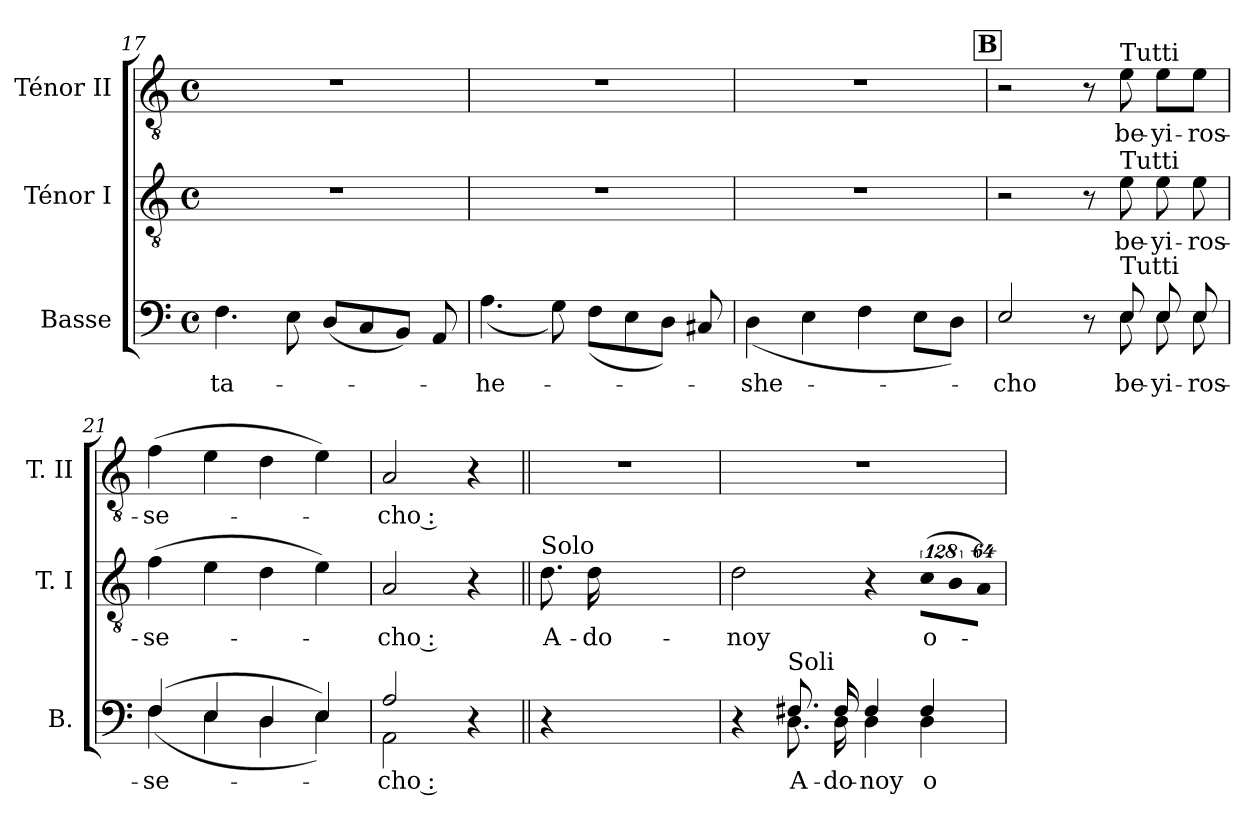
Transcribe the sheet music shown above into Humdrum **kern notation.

**kern	**text	**kern	**text	**kern	**text
*part3	*part3	*part2	*part2	*part1	*part1
*staff3	*staff3	*staff2	*staff2	*staff1	*staff1
*I"Basse	*	*I"Ténor I	*	*I"Ténor II	*
*I'B.	*	*I'T. I	*	*I'T. II	*
*clefF4	*	*clefGv2	*	*clefGv2	*
*	*	*ITrd7c12	*	*ITrd7c12	*
*k[]	*	*k[]	*	*k[]	*
*C:	*	*C:	*	*C:	*
*M4/4	*	*M4/4	*	*M4/4	*
*met(c)	*	*met(c)	*	*met(c)	*
=17	=17	=17	=17	=17	=17
!	!LO:LY:b:color=#000000	!	!	!	!
*^	*	*	*	*	*
1ryy	4.Fi\	-ta-	1r	.	1r	.
.	8Ei\	.	.	.	.	.
.	(8Di/L	.	.	.	.	.
.	8Ci/	.	.	.	.	.
.	8BBi/J)	.	.	.	.	.
.	8AAi/	.	.	.	.	.
=18	=18	=18	=18	=18	=18	=18
!	!	!LO:LY:b:color=#000000	!	!	!	!
1ryy	(4.Ai\	he-	1r	.	1r	.
.	8Gi\)	.	.	.	.	.
.	(8Fi\L	.	.	.	.	.
.	8Ei\	.	.	.	.	.
.	8Di\J)	.	.	.	.	.
.	8C#Xi/	.	.	.	.	.
=19	=19	=19	=19	=19	=19	=19
!	!	!LO:LY:b:color=#000000	!	!	!	!
1ryy	(4Di\	-she-	1r	.	1r	.
.	4Ei\	.	.	.	.	.
.	4Fi\	.	.	.	.	.
.	8Ei\L	.	.	.	.	.
.	8Di\J)	.	.	.	.	.
!!LO:PB:g=z
!!LO:REH:place=s1:color=#000000:enc=box:fs=16.8883:t=B
=20	=20	=20	=20	=20	=20	=20
!	!	!LO:LY:b:color=#000000	!	!	!	!
2ryy	2Ei/	-cho	2r	.	2r	.
8r	8ryy	.	8r	.	8r	.
!	!	!LO:LY:b:color=#000000	!	!	!	!
!	!	!	!	!LO:LY:b:color=#000000	!	!
!	!	!	!	!	!LO:TX:a:t=Tutti	!
!	!	!	!LO:TX:a:t=Tutti	!	!	!
!LO:TX:a:t=Tutti	!	!	!	!	!	!
!	!	!	!	!	!	!LO:LY:b:color=#000000
8Ei/	8Ei\	be-	8Ei\	be-	8Ei\	be-
!	!	!LO:LY:b:color=#000000	!	!	!	!
!	!	!	!	!LO:LY:b:color=#000000	!	!
!	!	!	!	!	!	!LO:LY:b:color=#000000
8Ei/	8Ei\	-yi-	8Ei\	-yi-	8Ei\L	-yi-
!	!	!LO:LY:b:color=#000000	!	!	!	!
!	!	!	!	!LO:LY:b:color=#000000	!	!
!	!	!	!	!	!	!LO:LY:b:color=#000000
8Ei/	8Ei\	-ros-	8Ei\	-ros-	8Ei\J	-ros-
=21	=21	=21	=21	=21	=21	=21
!	!	!LO:LY:b:color=#000000	!	!	!	!
!	!	!	!	!LO:LY:b:color=#000000	!	!
!	!	!	!	!	!	!LO:LY:b:color=#000000
(4Fi/	(4Fi\	-se-	(4Fi\	-se-	(4Fi\	-se-
4Ei/	4Ei\	.	4Ei\	.	4Ei\	.
4Di/	4Di\	.	4Di\	.	4Di\	.
4Ei/)	4Ei\)	.	4Ei\)	.	4Ei\)	.
=22	=22	=22	=22	=22	=22	=22
!	!	!LO:LY:b:color=#000000	!	!	!	!
!	!	!	!	!LO:LY:b:color=#000000	!	!
!	!	!	!	!	!	!LO:LY:b:color=#000000
2Ai/	2AAi\	-cho :	2AAi/	-cho :	2AAi/	-cho :
4r	4ryy	.	4r	.	4r	.
*v	*v	*	*	*	*	*
!!LO:LB:g=z
=23||	=23||	=23||	=23||	=23||	=23||
*^	*	*	*	*	*
!	!	!	!LO:TX:a:t=Solo	!	!	!
!	!	!	!	!LO:LY:b:color=#000000	!LO:N:vis=1	!
*v	*v	*	*	*	*	*
4r	.	8.Di\	A-	1r	.
!	!	!	!LO:LY:b:color=#000000	!	!
.	.	16Di\	-do-	.	.
2.ryy	.	2.ryy	.	.	.
=24	=24	=24	=24	=24	=24
*^	*	*	*	*	*
!	!	!	!	!LO:LY:b:color=#000000	!	!
4r	4ryy	.	2Di\	-noy	1r	.
!LO:TX:a:t=Soli	!	!	!	!	!	!
!	!	!LO:LY:b:color=#000000	!	!	!	!
8.F#Xi/	8.Di\	A-	.	.	.	.
!	!	!LO:LY:b:color=#000000	!	!	!	!
16F#i/	16Di\	-do-	.	.	.	.
!	!	!LO:LY:b:color=#000000	!	!	!	!
4F#i/	4Di\	-noy	4r	.	.	.
!	!	!LO:LY:b:color=#000000	!LO:N:vis=8	!	!	!
!	!	!	!	!LO:LY:b:color=#000000	!	!
4F#i/	4Di\	o-	(1024%85Ci\L	o-	.	.
!	!	!	!LO:N:vis=8	!	!	!
.	.	.	1024%85BBi\	.	.	.
!	!	!	!LO:N:vis=8	!	!	!
.	.	.	512%43AAi\J)	.	.	.
*v	*v	*	*	*	*	*
=	=	=	=	=	=
*-	*-	*-	*-	*-	*-
